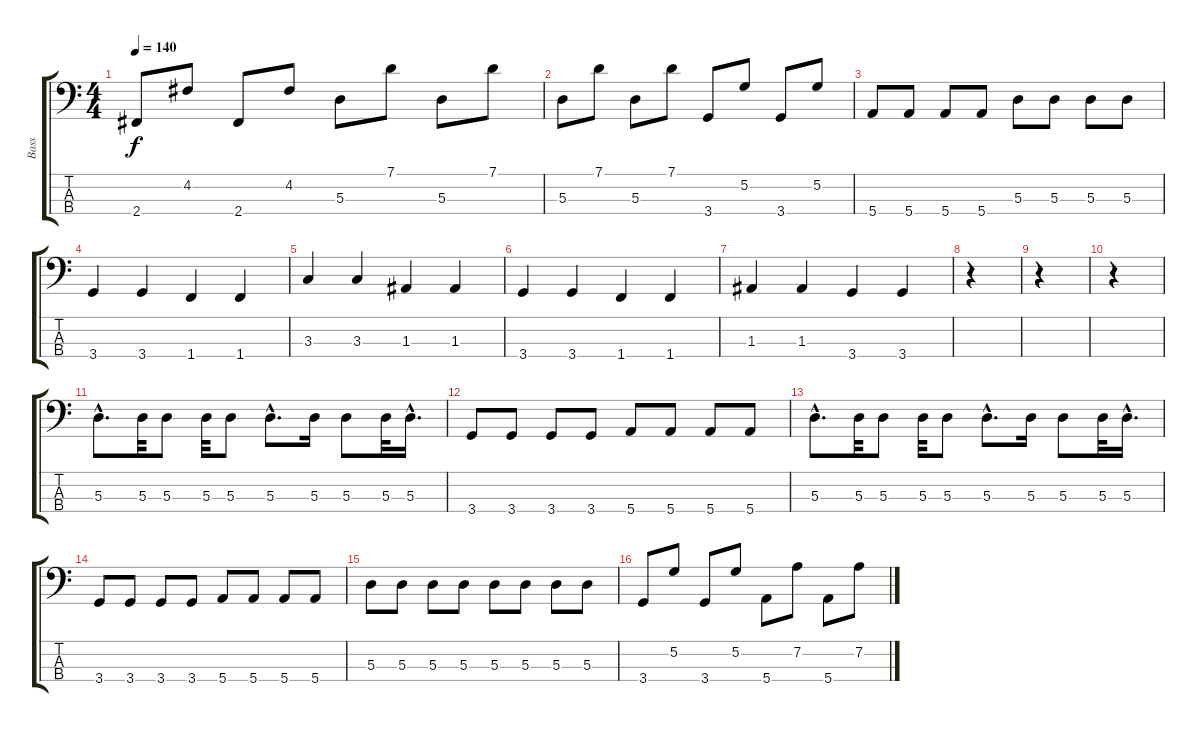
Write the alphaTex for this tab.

\track ("Bass" "Bass") {instrument electricbassfinger}
\staff {score tabs}
\tuning (G2 D2 A1 E1) {hide}
\ts (4 4)
\tempo 140
\clef f4
\ks c
2.4.8{dy f} 4.2.8 2.4.8 4.2.8 5.3.8 7.1.8 5.3.8 7.1.8 |
5.3.8 7.1.8 5.3.8 7.1.8 3.4.8 5.2.8 3.4.8 5.2.8 |
5.4.8 5.4.8 5.4.8 5.4.8 5.3.8 5.3.8 5.3.8 5.3.8 |
3.4.4 3.4.4 1.4.4 1.4.4 |
3.3.4 3.3.4 1.3.4 1.3.4 |
3.4.4 3.4.4 1.4.4 1.4.4 |
1.3.4 1.3.4 3.4.4 3.4.4 |
r.4 |
r.4 |
r.4 |
5.3{hac}.8{d} 5.3.32 5.3.8 5.3.32 5.3.8 5.3{hac}.8{d} 5.3.16 5.3.8 5.3.32 5.3{hac}.16{d} |
3.4.8 3.4.8 3.4.8 3.4.8 5.4.8 5.4.8 5.4.8 5.4.8 |
5.3{hac}.8{d} 5.3.32 5.3.8 5.3.32 5.3.8 5.3{hac}.8{d} 5.3.16 5.3.8 5.3.32 5.3{hac}.16{d} |
3.4.8 3.4.8 3.4.8 3.4.8 5.4.8 5.4.8 5.4.8 5.4.8 |
5.3.8 5.3.8 5.3.8 5.3.8 5.3.8 5.3.8 5.3.8 5.3.8 |
3.4.8 5.2.8 3.4.8 5.2.8 5.4.8 7.2.8 5.4.8 7.2.8
